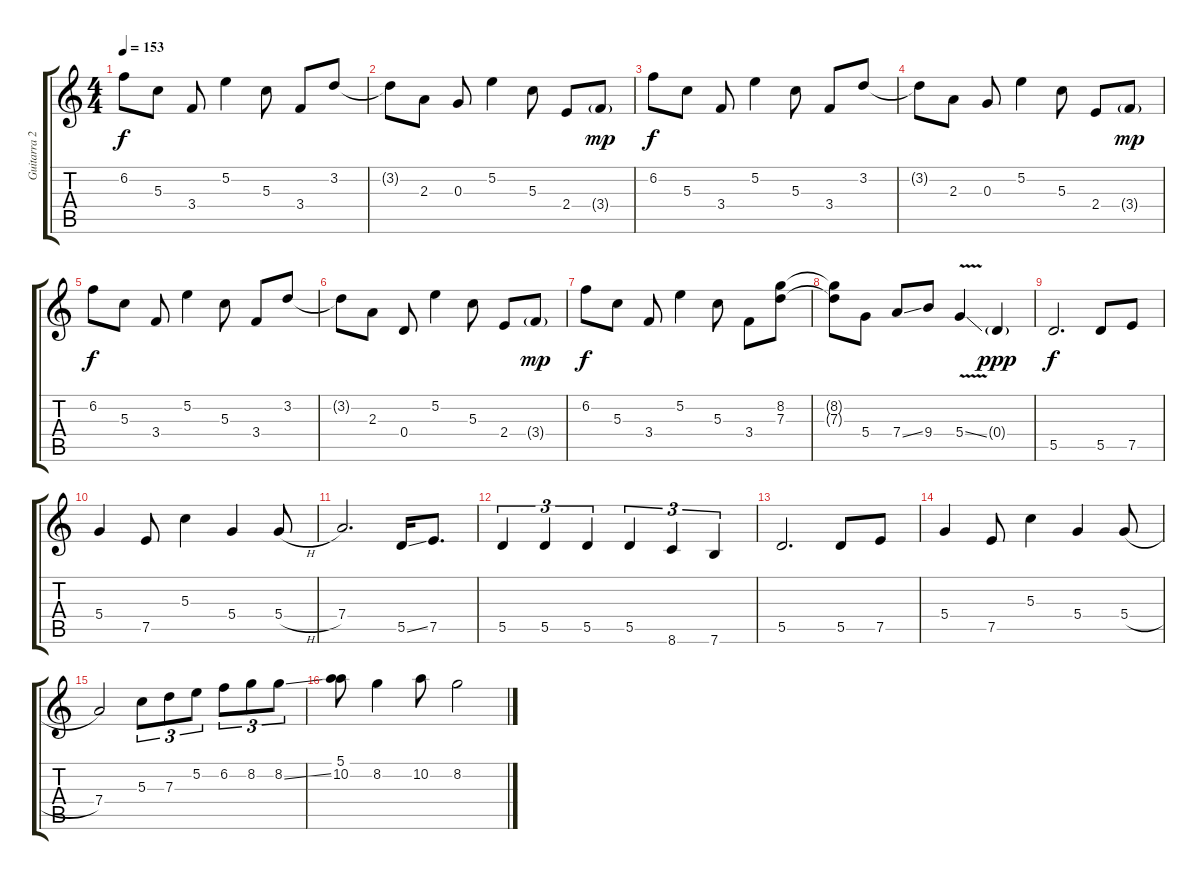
\track ("Guitarra 2" "Guitarra 2") {instrument distortionguitar}
\staff {score tabs}
\tuning (E4 B3 G3 D3 A2 E2) {hide}
\ts (4 4)
\tempo 153
\clef g2
\ks c
6.2.8{dy f} 5.3.8 3.4.8 5.2.4 5.3.8 3.4.8 3.2.8 |
3.2{t}.8 2.3.8 0.3.8 5.2.4 5.3.8 2.4.8 3.4{g}.8{dy mp} |
6.2.8{dy f} 5.3.8 3.4.8 5.2.4 5.3.8 3.4.8 3.2.8 |
3.2{t}.8 2.3.8 0.3.8 5.2.4 5.3.8 2.4.8 3.4{g}.8{dy mp} |
6.2.8{dy f} 5.3.8 3.4.8 5.2.4 5.3.8 3.4.8 3.2.8 |
3.2{t}.8 2.3.8 0.4.8 5.2.4 5.3.8 2.4.8 3.4{g}.8{dy mp} |
6.2.8{dy f} 5.3.8 3.4.8 5.2.4 5.3.8 3.4.8 (8.2 7.3).8 |
(8.2{t} 7.3{t}).8 5.4.8 7.4{ss}.8 9.4.8 5.4{v ss}.4 0.4{g}.4{dy ppp} |
5.5.2{d dy f} 5.5.8 7.5.8 |
5.4.4 7.5.8 5.3.4 5.4.4 5.4{h}.8 |
7.4.2{d} 5.5{ss}.16 7.5.8{d} |
5.5.4{tu (3 2)} 5.5.4{tu (3 2)} 5.5.4{tu (3 2)} 5.5.4{tu (3 2)} 8.6.4{tu (3 2)} 7.6.4{tu (3 2)} |
5.5.2{d} 5.5.8 7.5.8 |
5.4.4 7.5.8 5.3.4 5.4.4 5.4{h}.8 |
7.4.2 5.3.8{tu (3 2)} 7.3.8{tu (3 2)} 5.2.8{tu (3 2)} 6.2.8{tu (3 2)} 8.2.8{tu (3 2)} 8.2{ss}.8{tu (3 2)} |
(5.1 10.2).8 8.2.4 10.2.8 8.2.2
